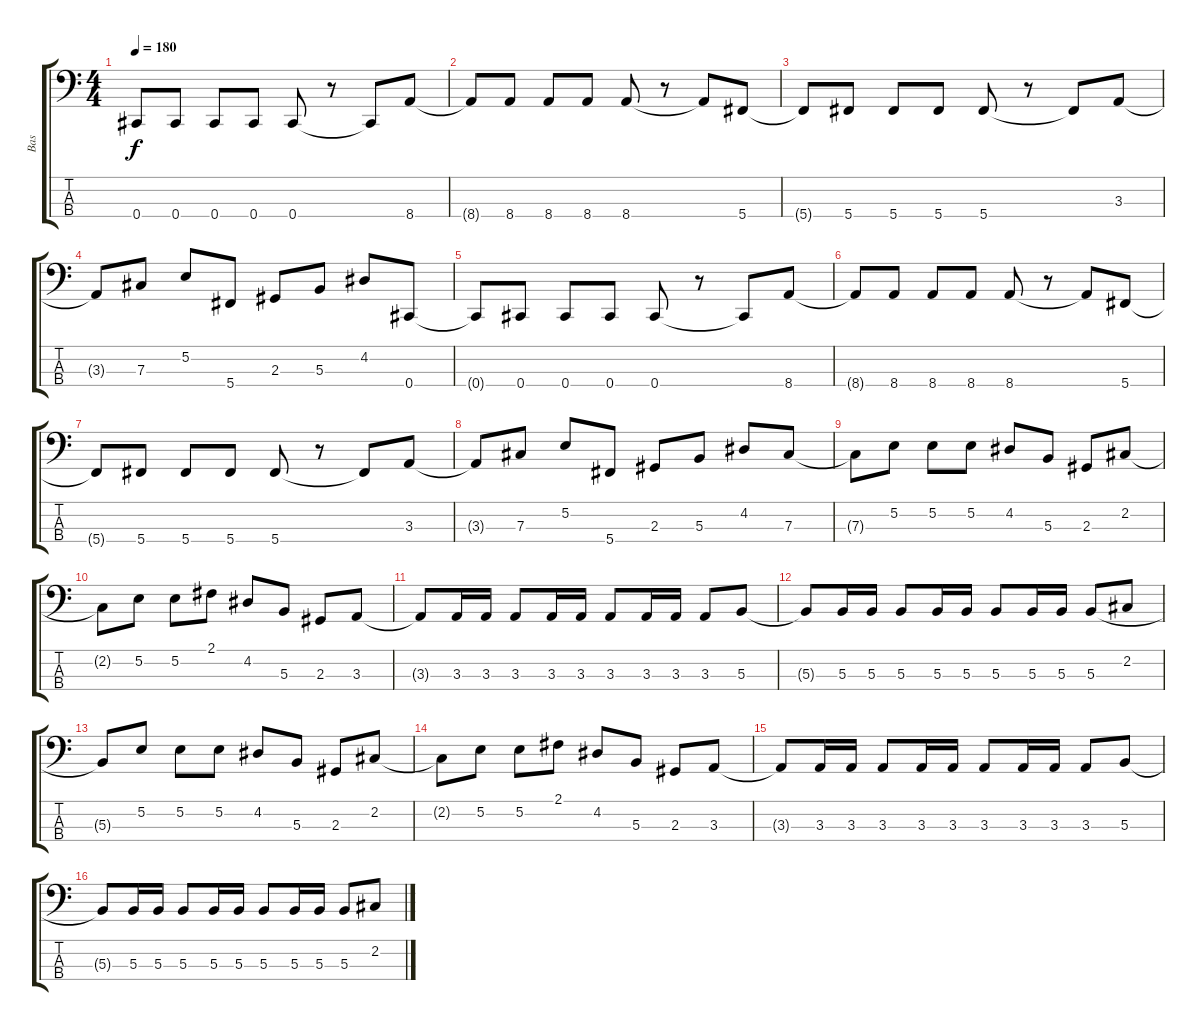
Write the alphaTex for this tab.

\track ("Bas" "Bas") {instrument electricbasspick}
\staff {score tabs}
\tuning (E2 B1 Gb1 Db1) {hide}
\ts (4 4)
\tempo 180
\clef f4
\ks c
0.4{t}.8{dy f} 0.4.8 0.4.8 0.4.8 0.4.8 r.8 0.4{t}.8 8.4.8 |
8.4{t}.8 8.4.8 8.4.8 8.4.8 8.4.8 r.8 8.4{t}.8 5.4.8 |
5.4{t}.8 5.4.8 5.4.8 5.4.8 5.4.8 r.8 5.4{t}.8 3.3.8 |
3.3{t}.8 7.3.8 5.2.8 5.4.8 2.3.8 5.3.8 4.2.8 0.4.8 |
0.4{t}.8 0.4.8 0.4.8 0.4.8 0.4.8 r.8 0.4{t}.8 8.4.8 |
8.4{t}.8 8.4.8 8.4.8 8.4.8 8.4.8 r.8 8.4{t}.8 5.4.8 |
5.4{t}.8 5.4.8 5.4.8 5.4.8 5.4.8 r.8 5.4{t}.8 3.3.8 |
3.3{t}.8 7.3.8 5.2.8 5.4.8 2.3.8 5.3.8 4.2.8 7.3.8 |
7.3{t}.8 5.2.8 5.2.8 5.2.8 4.2.8 5.3.8 2.3.8 2.2.8 |
2.2{t}.8 5.2.8 5.2.8 2.1.8 4.2.8 5.3.8 2.3.8 3.3.8 |
3.3{t}.8 3.3.16 3.3.16 3.3.8 3.3.16 3.3.16 3.3.8 3.3.16 3.3.16 3.3.8 5.3.8 |
5.3{t}.8 5.3.16 5.3.16 5.3.8 5.3.16 5.3.16 5.3.8 5.3.16 5.3.16 5.3.8 2.2.8 |
5.3{t}.8 5.2.8 5.2.8 5.2.8 4.2.8 5.3.8 2.3.8 2.2.8 |
2.2{t}.8 5.2.8 5.2.8 2.1.8 4.2.8 5.3.8 2.3.8 3.3.8 |
3.3{t}.8 3.3.16 3.3.16 3.3.8 3.3.16 3.3.16 3.3.8 3.3.16 3.3.16 3.3.8 5.3.8 |
5.3{t}.8 5.3.16 5.3.16 5.3.8 5.3.16 5.3.16 5.3.8 5.3.16 5.3.16 5.3.8 2.2.8
